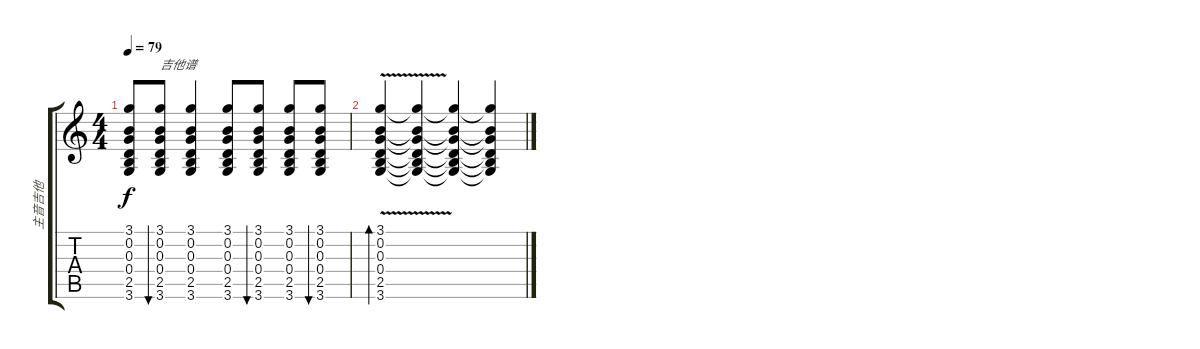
\track ("主音吉他" "主音吉他") {instrument acousticguitarnylon}
\staff {score tabs}
\tuning (E4 B3 G3 D3 A2 E2) {hide}
\ts (4 4)
\tempo 79
\clef g2
\ks c
(3.1 0.2 0.3 0.4 2.5 3.6).8{dy f} (3.1 0.2 0.3 0.4 2.5 3.6).8{bu 30 txt "吉他谱"} (3.1 0.2 0.3 0.4 2.5 3.6).4 (3.1 0.2 0.3 0.4 2.5 3.6).8 (3.1 0.2 0.3 0.4 2.5 3.6).8{bu 30} (3.1 0.2 0.3 0.4 2.5 3.6).8 (3.1 0.2 0.3 0.4 2.5 3.6).8{bu 30} |
(3.1{v} 0.2{v} 0.3{v} 0.4{v} 2.5{v} 3.6{v}).4{bd 480} (3.1{t} 0.2{t} 0.3{t} 0.4{t} 2.5{t} 3.6{t}).4 (3.1{t} 0.2{t} 0.3{t} 0.4{t} 2.5{t} 3.6{t}).4 (3.1{t} 0.2{t} 0.3{t} 0.4{t} 2.5{t} 3.6{t}).4
